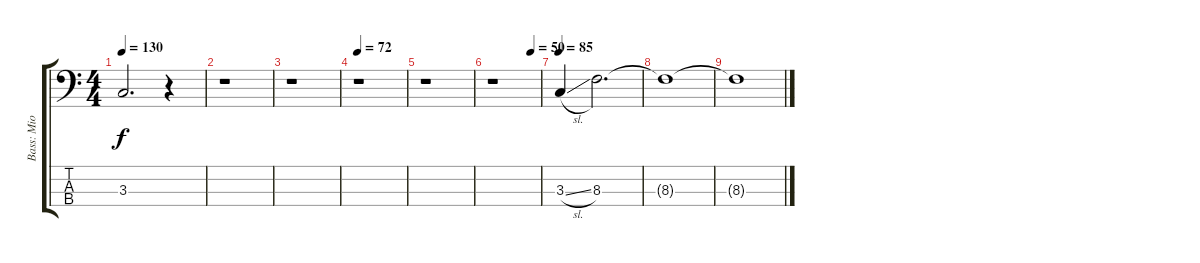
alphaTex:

\track ("Bass: Mio Akiyama" "Bass: Mio ") {instrument electricbassfinger}
\staff {score tabs}
\tuning (G2 D2 A1 E1) {hide}
\ts (4 4)
\tempo 130
\clef f4
\ks c
3.3.2{d dy f} r.4 |
r.1 |
r.1 |
\tempo 72
r.1 |
r.1 |
\tempo (50 0.8125)
r.1 |
\tempo 85
3.3{sl}.4 8.3.2{d} |
8.3{t}.1 |
8.3{t}.1
